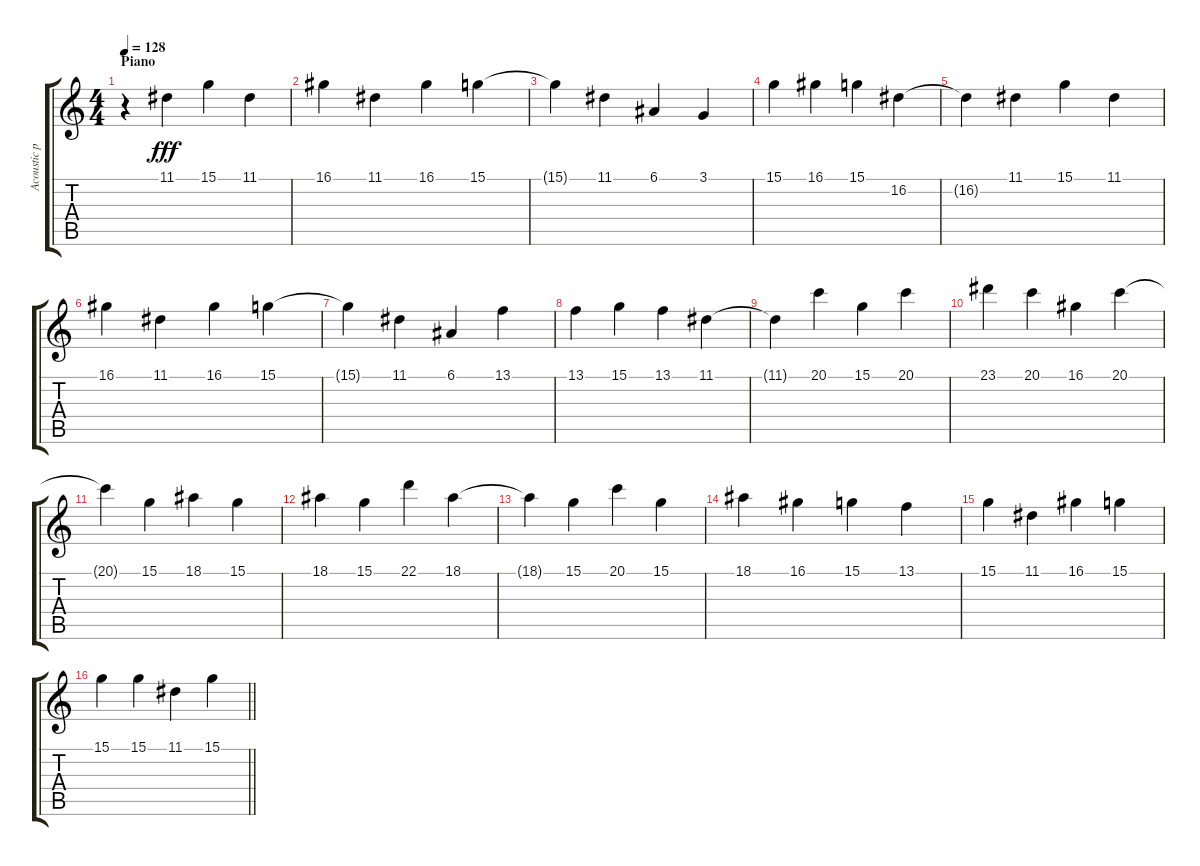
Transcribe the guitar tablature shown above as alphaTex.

\track ("Acoustic piano 1" "Acoustic p") {instrument electricgrandpiano}
\staff {score tabs}
\tuning (E4 B3 G3 D3 A2 E2) {hide}
\ts (4 4)
\section ("" "Piano ")
\tempo 128
\clef g2
\ks c
r.4{dy fff} 11.1.4 15.1.4 11.1.4 |
16.1.4 11.1.4 16.1.4 15.1.4 |
15.1{t}.4 11.1.4 6.1.4 3.1.4 |
15.1.4 16.1.4 15.1.4 16.2.4 |
16.2{t}.4 11.1.4 15.1.4 11.1.4 |
16.1.4 11.1.4 16.1.4 15.1.4 |
15.1{t}.4 11.1.4 6.1.4 13.1.4 |
13.1.4 15.1.4 13.1.4 11.1.4 |
11.1{t}.4 20.1.4 15.1.4 20.1.4 |
23.1.4 20.1.4 16.1.4 20.1.4 |
20.1{t}.4 15.1.4 18.1.4 15.1.4 |
18.1.4 15.1.4 22.1.4 18.1.4 |
18.1{t}.4 15.1.4 20.1.4 15.1.4 |
18.1.4 16.1.4 15.1.4 13.1.4 |
15.1.4 11.1.4 16.1.4 15.1.4 |
\barLineRight lightlight
15.1.4 15.1.4 11.1.4 15.1.4
